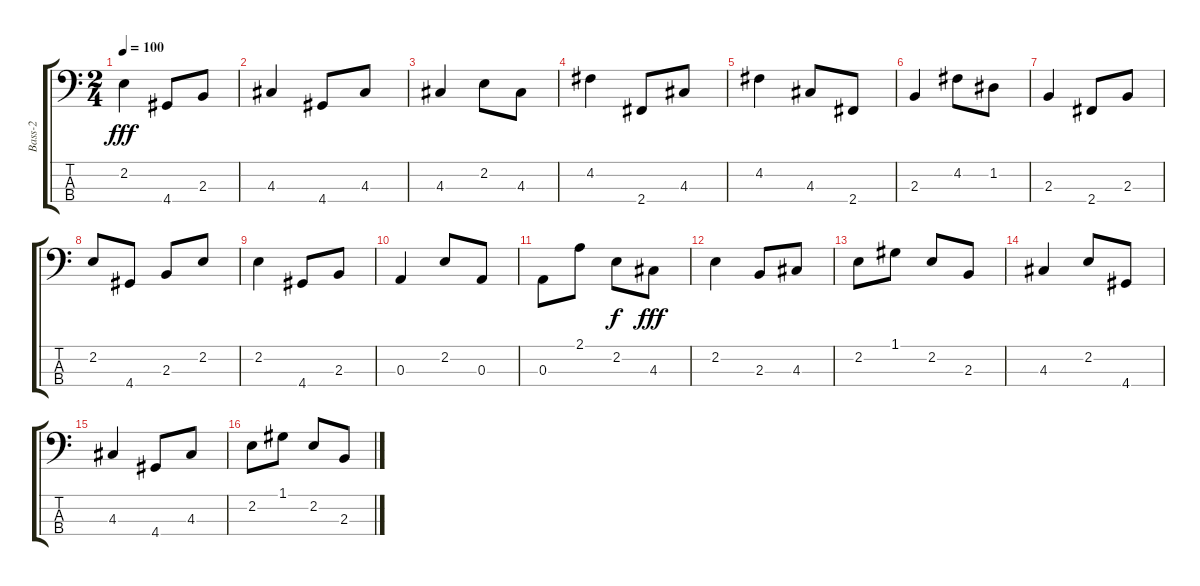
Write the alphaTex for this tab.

\track ("Bass-2" "Bass-2") {instrument electricguitarmuted}
\staff {score tabs}
\tuning (G2 D2 A1 E1) {hide}
\ts (2 4)
\tempo 100
\clef f4
\ks c
2.2.4{dy fff} 4.4.8 2.3.8 |
4.3.4 4.4.8 4.3.8 |
4.3.4 2.2.8 4.3.8 |
4.2.4 2.4.8 4.3.8 |
4.2.4 4.3.8 2.4.8 |
2.3.4 4.2.8 1.2.8 |
2.3.4 2.4.8 2.3.8 |
2.2.8 4.4.8 2.3.8 2.2.8 |
2.2.4 4.4.8 2.3.8 |
0.3.4 2.2.8 0.3.8 |
0.3.8 2.1.8 2.2.8{dy f} 4.3.8{dy fff} |
2.2.4 2.3.8 4.3.8 |
2.2.8 1.1.8 2.2.8 2.3.8 |
4.3.4 2.2.8 4.4.8 |
4.3.4 4.4.8 4.3.8 |
2.2.8 1.1.8 2.2.8 2.3.8
